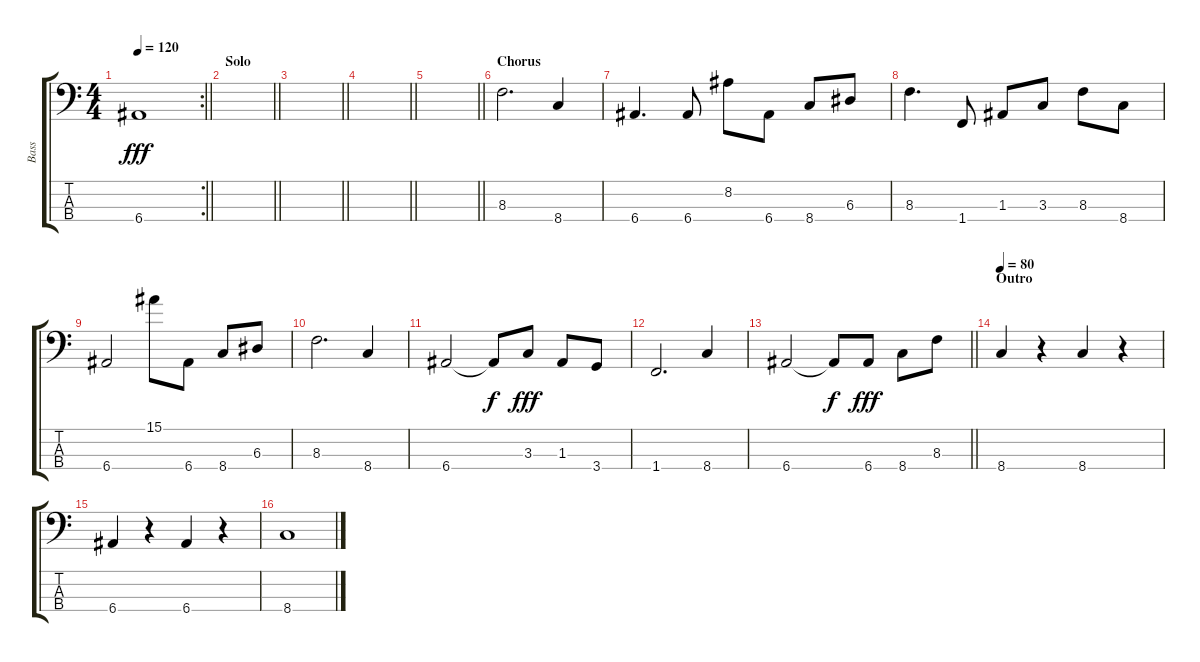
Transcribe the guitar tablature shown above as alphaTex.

\track ("Bass" "Bass") {instrument electricbassfinger}
\staff {score tabs}
\tuning (G2 D2 A1 E1) {hide}
\rc 2
\ts (4 4)
\tempo 120
\clef f4
\barLineRight lightlight
\ks c
6.4.1{dy fff} |
\section ("" "Solo")
\barLineRight lightlight
|
\barLineRight lightlight
|
\barLineRight lightlight
|
\barLineRight lightlight
|
\section ("" "Chorus")
8.3.2{d} 8.4.4 |
6.4.4{d} 6.4.8 8.2.8 6.4.8 8.4.8 6.3.8 |
8.3.4{d} 1.4.8 1.3.8 3.3.8 8.3.8 8.4.8 |
6.4.2 15.1.8 6.4.8 8.4.8 6.3.8 |
8.3.2{d} 8.4.4 |
6.4.2 6.4{t}.8{dy f} 3.3.8{dy fff} 1.3.8 3.4.8 |
1.4.2{d} 8.4.4 |
\barLineRight lightlight
6.4.2 6.4{t}.8{dy f} 6.4.8{dy fff} 8.4.8 8.3.8 |
\section ("" "Outro")
\tempo 80
8.4.4 r.4 8.4.4 r.4 |
6.4.4 r.4 6.4.4 r.4 |
8.4.1
